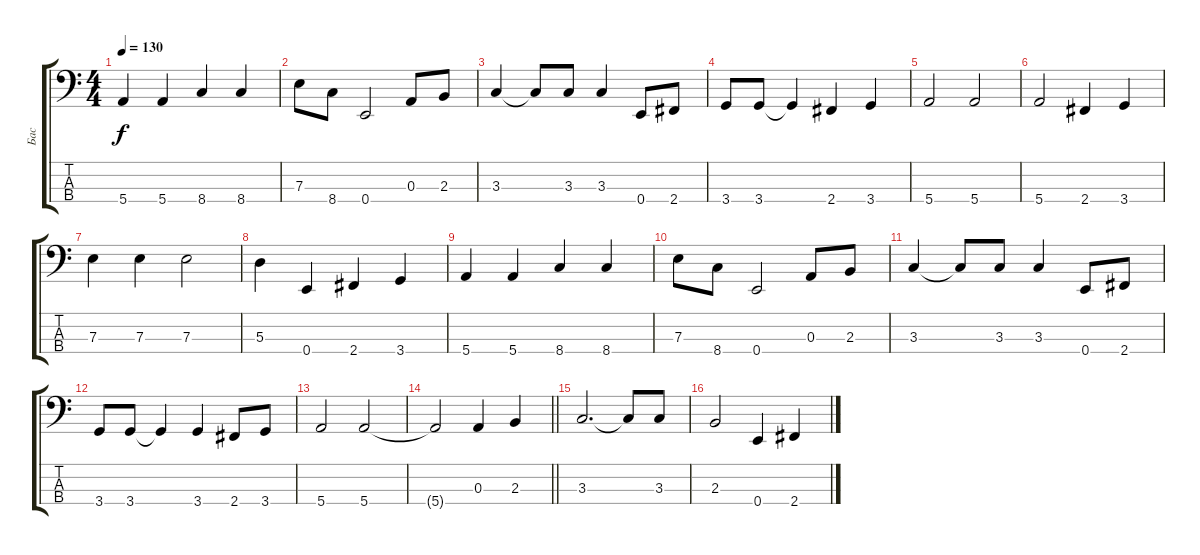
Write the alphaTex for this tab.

\track ("Бас" "Бас") {instrument electricbassfinger}
\staff {score tabs}
\tuning (G2 D2 A1 E1) {hide}
\ts (4 4)
\tempo 130
\clef f4
\ks c
5.4.4{dy f} 5.4.4 8.4.4 8.4.4 |
7.3.8 8.4.8 0.4.2 0.3.8 2.3.8 |
3.3.4 3.3{t}.8 3.3.8 3.3.4 0.4.8 2.4.8 |
3.4.8 3.4.8 3.4{t}.4 2.4.4 3.4.4 |
5.4.2 5.4.2 |
5.4.2 2.4.4 3.4.4 |
7.3.4 7.3.4 7.3.2 |
5.3.4 0.4.4 2.4.4 3.4.4 |
5.4.4 5.4.4 8.4.4 8.4.4 |
7.3.8 8.4.8 0.4.2 0.3.8 2.3.8 |
3.3.4 3.3{t}.8 3.3.8 3.3.4 0.4.8 2.4.8 |
3.4.8 3.4.8 3.4{t}.4 3.4.4 2.4.8 3.4.8 |
5.4.2 5.4.2 |
\barLineRight lightlight
5.4{t}.2 0.3.4 2.3.4 |
3.3.2{d} 3.3{t}.8 3.3.8 |
2.3.2 0.4.4 2.4.4
